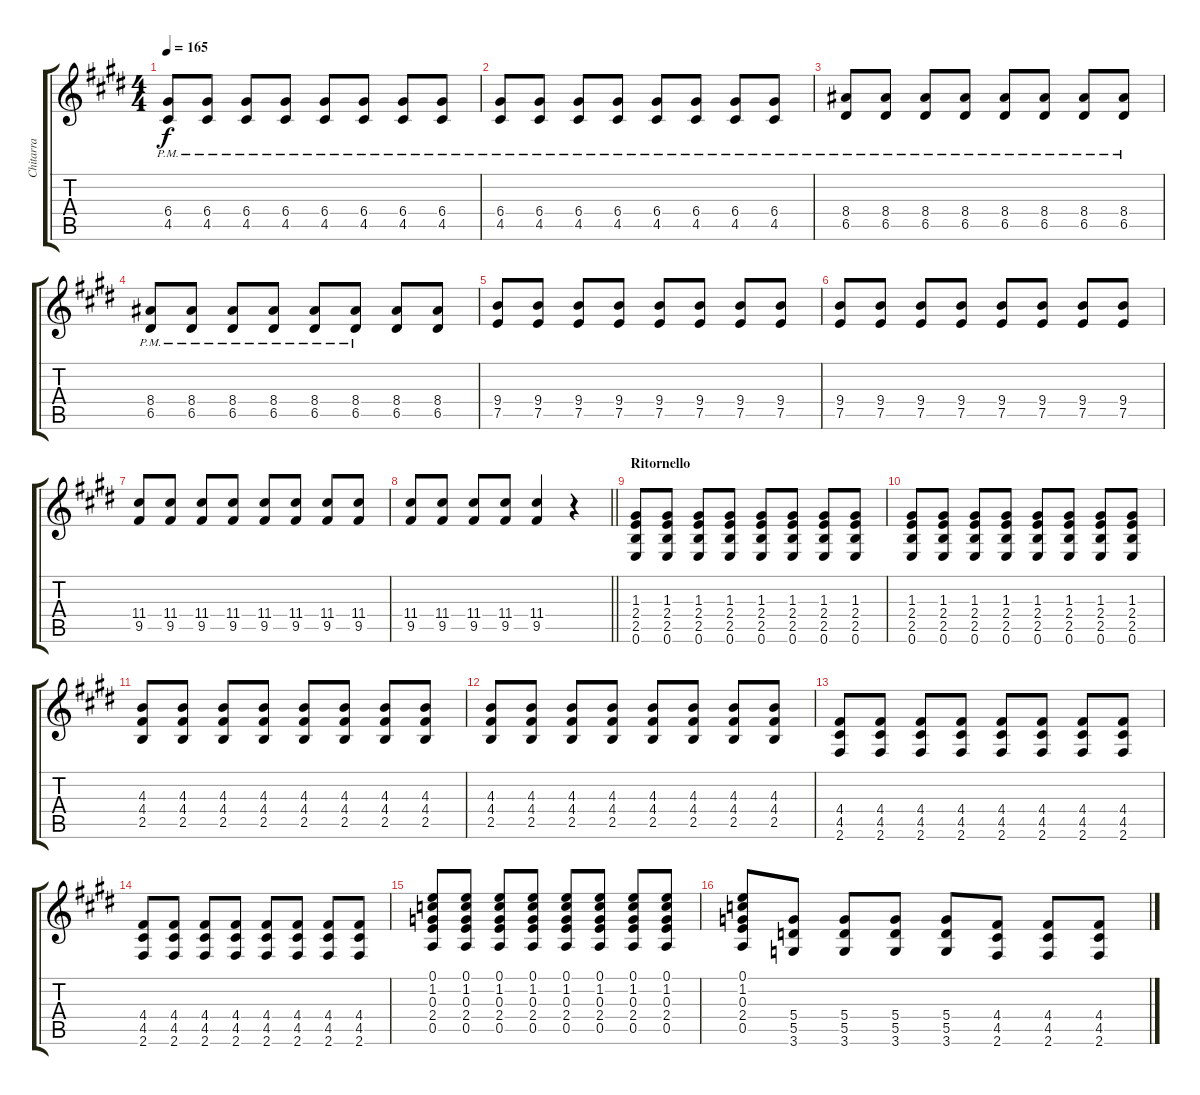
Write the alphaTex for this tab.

\track ("Chitarra" "Chitarra") {instrument overdrivenguitar}
\staff {score tabs}
\tuning (E4 B3 G3 D3 A2 E2) {hide}
\ts (4 4)
\tempo 165
\clef g2
\ks e
(6.4{pm} 4.5{pm}).8{dy f volume 7 instrument overdrivenguitar} (6.4{pm} 4.5{pm}).8 (6.4{pm} 4.5{pm}).8 (6.4{pm} 4.5{pm}).8 (6.4{pm} 4.5{pm}).8 (6.4{pm} 4.5{pm}).8 (6.4{pm} 4.5{pm}).8 (6.4{pm} 4.5{pm}).8 |
(6.4{pm} 4.5{pm}).8 (6.4{pm} 4.5{pm}).8 (6.4{pm} 4.5{pm}).8 (6.4{pm} 4.5{pm}).8 (6.4{pm} 4.5{pm}).8 (6.4{pm} 4.5{pm}).8 (6.4{pm} 4.5{pm}).8 (6.4{pm} 4.5{pm}).8 |
(8.4{pm} 6.5{pm}).8 (8.4{pm} 6.5{pm}).8 (8.4{pm} 6.5{pm}).8 (8.4{pm} 6.5{pm}).8 (8.4{pm} 6.5{pm}).8 (8.4{pm} 6.5{pm}).8 (8.4{pm} 6.5{pm}).8 (8.4{pm} 6.5{pm}).8 |
(8.4{pm} 6.5{pm}).8 (8.4{pm} 6.5{pm}).8 (8.4{pm} 6.5{pm}).8 (8.4{pm} 6.5{pm}).8 (8.4{pm} 6.5{pm}).8 (8.4{pm} 6.5{pm}).8 (8.4 6.5).8 (8.4 6.5).8 |
(9.4 7.5).8 (9.4 7.5).8 (9.4 7.5).8 (9.4 7.5).8 (9.4 7.5).8 (9.4 7.5).8 (9.4 7.5).8 (9.4 7.5).8 |
(9.4 7.5).8{volume 8} (9.4 7.5).8 (9.4 7.5).8 (9.4 7.5).8 (9.4 7.5).8 (9.4 7.5).8 (9.4 7.5).8 (9.4 7.5).8 |
(11.4 9.5).8 (11.4 9.5).8 (11.4 9.5).8 (11.4 9.5).8 (11.4 9.5).8 (11.4 9.5).8 (11.4 9.5).8 (11.4 9.5).8 |
\barLineRight lightlight
(11.4 9.5).8 (11.4 9.5).8 (11.4 9.5).8 (11.4 9.5).8 (11.4 9.5).4 r.4 |
\section ("" "Ritornello")
(1.3 2.4 2.5 0.6).8 (1.3 2.4 2.5 0.6).8 (1.3 2.4 2.5 0.6).8 (1.3 2.4 2.5 0.6).8 (1.3 2.4 2.5 0.6).8 (1.3 2.4 2.5 0.6).8 (1.3 2.4 2.5 0.6).8 (1.3 2.4 2.5 0.6).8 |
(1.3 2.4 2.5 0.6).8 (1.3 2.4 2.5 0.6).8 (1.3 2.4 2.5 0.6).8 (1.3 2.4 2.5 0.6).8 (1.3 2.4 2.5 0.6).8 (1.3 2.4 2.5 0.6).8 (1.3 2.4 2.5 0.6).8 (1.3 2.4 2.5 0.6).8 |
(4.3 4.4 2.5).8 (4.3 4.4 2.5).8 (4.3 4.4 2.5).8 (4.3 4.4 2.5).8 (4.3 4.4 2.5).8 (4.3 4.4 2.5).8 (4.3 4.4 2.5).8 (4.3 4.4 2.5).8 |
(4.3 4.4 2.5).8 (4.3 4.4 2.5).8 (4.3 4.4 2.5).8 (4.3 4.4 2.5).8 (4.3 4.4 2.5).8 (4.3 4.4 2.5).8 (4.3 4.4 2.5).8 (4.3 4.4 2.5).8 |
(4.4 4.5 2.6).8 (4.4 4.5 2.6).8 (4.4 4.5 2.6).8 (4.4 4.5 2.6).8 (4.4 4.5 2.6).8 (4.4 4.5 2.6).8 (4.4 4.5 2.6).8 (4.4 4.5 2.6).8 |
(4.4 4.5 2.6).8 (4.4 4.5 2.6).8 (4.4 4.5 2.6).8 (4.4 4.5 2.6).8 (4.4 4.5 2.6).8 (4.4 4.5 2.6).8 (4.4 4.5 2.6).8 (4.4 4.5 2.6).8 |
(0.1 1.2 0.3 2.4 0.5).8 (0.1 1.2 0.3 2.4 0.5).8 (0.1 1.2 0.3 2.4 0.5).8 (0.1 1.2 0.3 2.4 0.5).8 (0.1 1.2 0.3 2.4 0.5).8 (0.1 1.2 0.3 2.4 0.5).8 (0.1 1.2 0.3 2.4 0.5).8 (0.1 1.2 0.3 2.4 0.5).8 |
(0.1 1.2 0.3 2.4 0.5).8 (5.4 5.5 3.6).8 (5.4 5.5 3.6).8 (5.4 5.5 3.6).8 (5.4 5.5 3.6).8 (4.4 4.5 2.6).8 (4.4 4.5 2.6).8 (4.4 4.5 2.6).8
